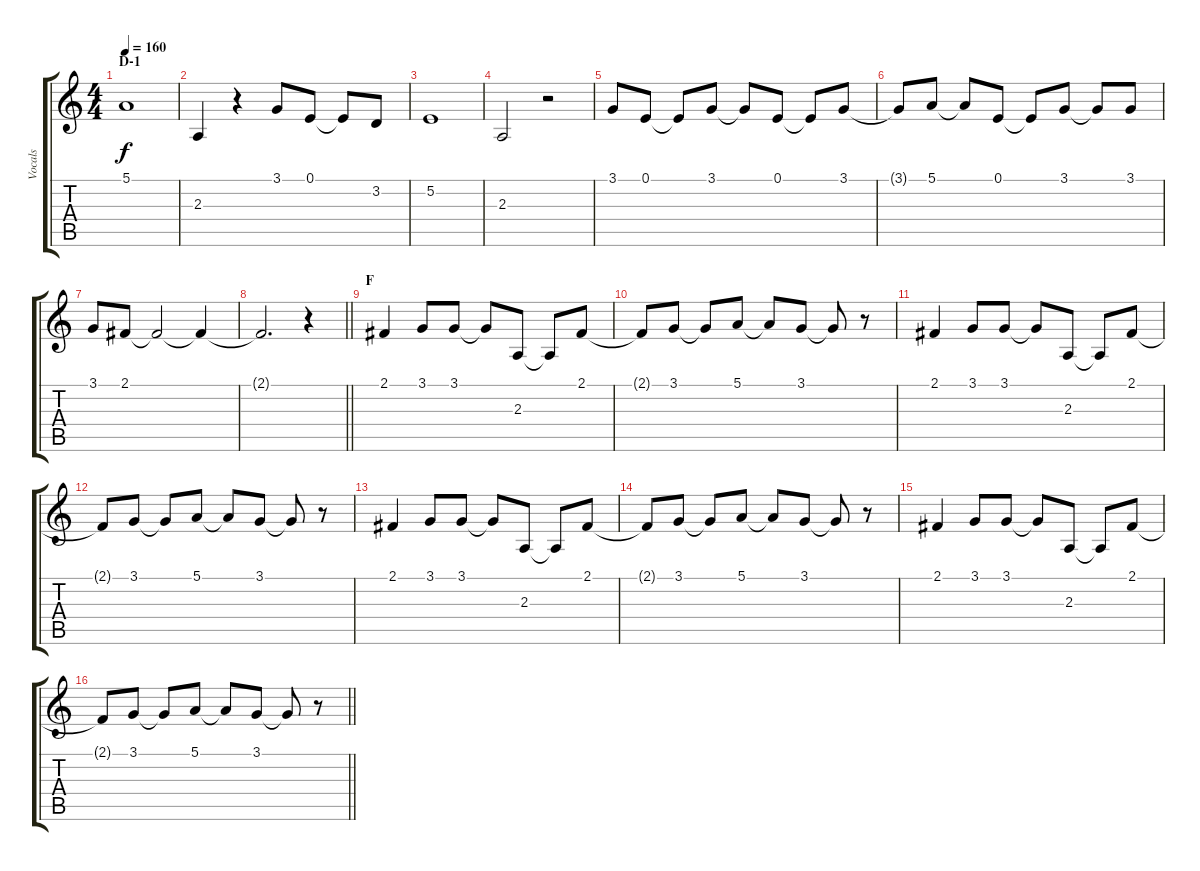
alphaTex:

\track ("Vocals" "Vocals") {instrument altosax}
\staff {score tabs}
\tuning (E4 B3 G3 D3 A2 E2) {hide}
\ts (4 4)
\section ("" "D-1")
\tempo 160
\clef g2
\ks c
5.1.1{dy f} |
2.3.4 r.4 3.1.8 0.1.8 0.1{t}.8 3.2.8 |
5.2.1 |
2.3.2 r.2 |
3.1.8 0.1.8 0.1{t}.8 3.1.8 3.1{t}.8 0.1.8 0.1{t}.8 3.1.8 |
3.1{t}.8 5.1.8 5.1{t}.8 0.1.8 0.1{t}.8 3.1.8 3.1{t}.8 3.1.8 |
3.1.8 2.1.8 2.1{t}.2 2.1{t}.4 |
\barLineRight lightlight
2.1{t}.2{d} r.4 |
\section ("" "F")
2.1.4 3.1.8 3.1.8 3.1{t}.8 2.3.8 2.3{t}.8 2.1.8 |
2.1{t}.8 3.1.8 3.1{t}.8 5.1.8 5.1{t}.8 3.1.8 3.1{t}.8 r.8 |
2.1.4 3.1.8 3.1.8 3.1{t}.8 2.3.8 2.3{t}.8 2.1.8 |
2.1{t}.8 3.1.8 3.1{t}.8 5.1.8 5.1{t}.8 3.1.8 3.1{t}.8 r.8 |
2.1.4 3.1.8 3.1.8 3.1{t}.8 2.3.8 2.3{t}.8 2.1.8 |
2.1{t}.8 3.1.8 3.1{t}.8 5.1.8 5.1{t}.8 3.1.8 3.1{t}.8 r.8 |
2.1.4 3.1.8 3.1.8 3.1{t}.8 2.3.8 2.3{t}.8 2.1.8 |
\barLineRight lightlight
2.1{t}.8 3.1.8 3.1{t}.8 5.1.8 5.1{t}.8 3.1.8 3.1{t}.8 r.8
